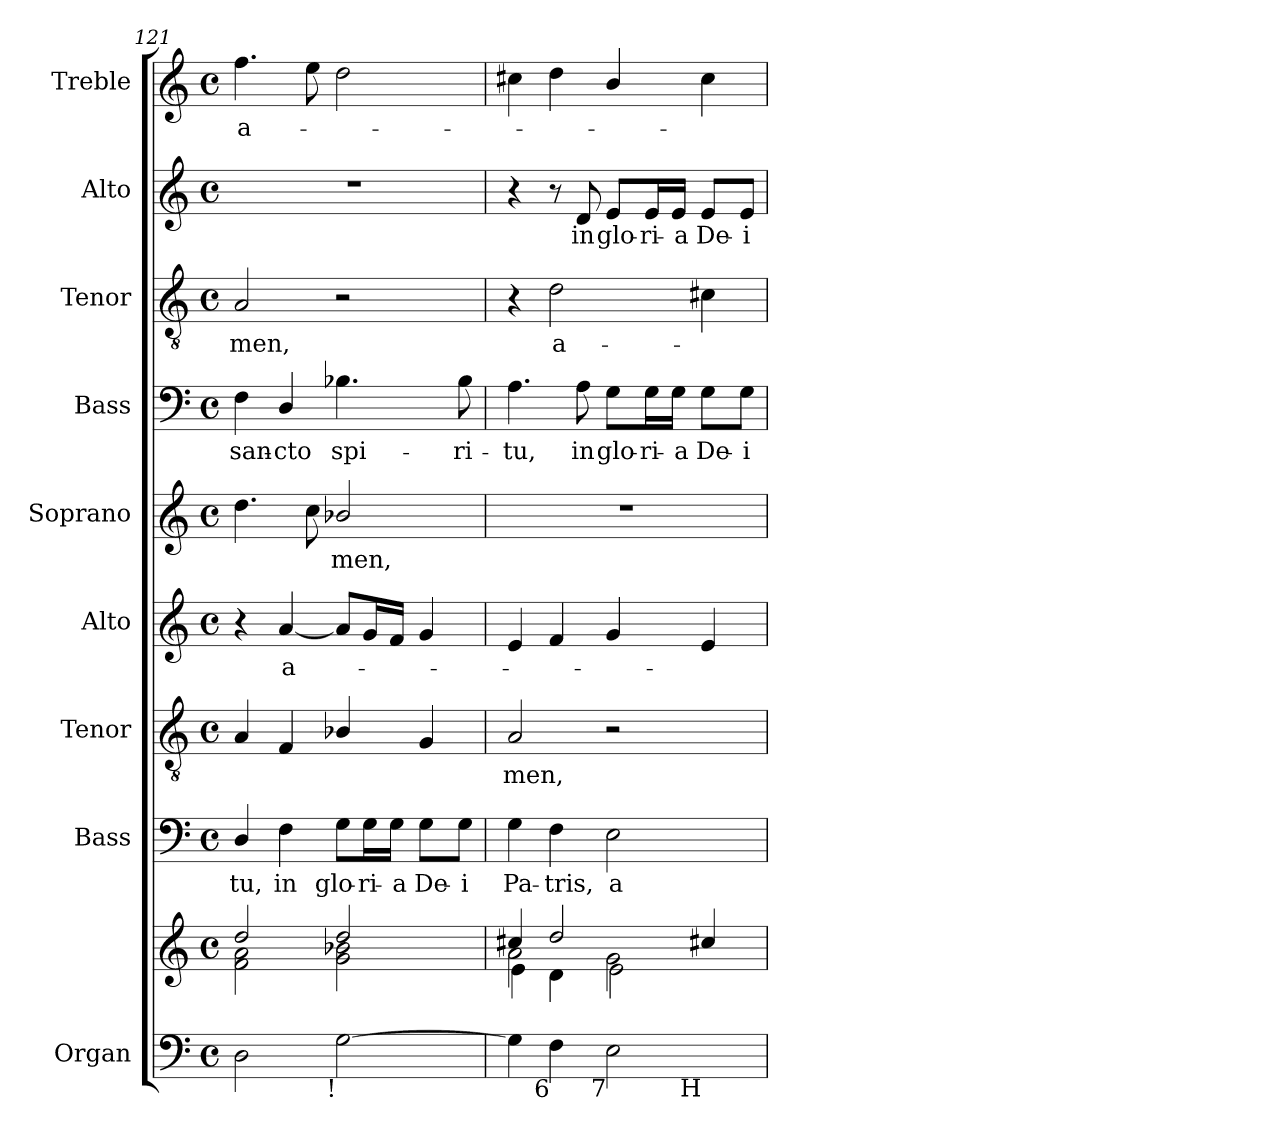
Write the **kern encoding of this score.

**kern	**kern	**kern	**text	**kern	**text	**kern	**text	**kern	**text	**kern	**text	**kern	**text	**kern	**text	**kern	**text
*part9	*part9	*part8	*part8	*part7	*part7	*part6	*part6	*part5	*part5	*part4	*part4	*part3	*part3	*part2	*part2	*part1	*part1
*staff10	*staff9	*staff8	*staff8	*staff7	*staff7	*staff6	*staff6	*staff5	*staff5	*staff4	*staff4	*staff3	*staff3	*staff2	*staff2	*staff1	*staff1
*I"Organ	*	*I"Bass	*	*I"Tenor	*	*I"Alto	*	*I"Soprano	*	*I"Bass	*	*I"Tenor	*	*I"Alto	*	*I"Treble	*
*I'Org.	*	*I'B.	*	*I'T.	*	*I'A.	*	*I'S.	*	*I'B.	*	*I'T.	*	*I'A.	*	*I'Tr.	*
!!LO:PB:g=z
*clefF4	*clefG2	*clefF4	*	*clefGv2	*	*clefG2	*	*clefG2	*	*clefF4	*	*clefGv2	*	*clefG2	*	*clefG2	*
*	*	*	*	*ITrd7c12	*	*	*	*	*	*	*	*ITrd7c12	*	*	*	*	*
*k[]	*k[]	*k[]	*	*k[]	*	*k[]	*	*k[]	*	*k[]	*	*k[]	*	*k[]	*	*k[]	*
*C:	*C:	*C:	*	*C:	*	*C:	*	*C:	*	*C:	*	*C:	*	*C:	*	*C:	*
*M4/4	*M4/4	*M4/4	*	*M4/4	*	*M4/4	*	*M4/4	*	*M4/4	*	*M4/4	*	*M4/4	*	*M4/4	*
*met(c)	*met(c)	*met(c)	*	*met(c)	*	*met(c)	*	*met(c)	*	*met(c)	*	*met(c)	*	*met(c)	*	*met(c)	*
=121	=121	=121	=121	=121	=121	=121	=121	=121	=121	=121	=121	=121	=121	=121	=121	=121	=121
*	*^	*	*	*	*	*	*	*	*	*	*	*	*	*	*	*	*
!	!	!	!	!LO:LY:b:color=#000000	!	!	!	!	!	!	!	!	!	!	!	!	!	!
!	!	!	!	!	!	!	!	!	!	!	!	!LO:LY:b:color=#000000	!	!	!	!	!	!
!	!	!	!	!	!	!	!	!	!	!	!	!	!	!LO:LY:b:color=#000000	!	!	!	!
!	!	!	!	!	!	!	!	!	!	!	!	!	!	!	!	!	!	!LO:LY:b:color=#000000
2Di\	2ddi/	2fi\ 2ai	4Di/	-tu,	4AAi/	.	4r	.	4.ddi\	.	4Fi\	san-	2AAi/	-men,	1r	.	4.ffi\	a-
!	!	!	!	!LO:LY:b:color=#000000	!	!	!	!	!	!	!	!	!	!	!	!	!	!
!	!	!	!	!	!	!	!	!LO:LY:b:color=#000000	!	!	!	!	!	!	!	!	!	!
!	!	!	!	!	!	!	!	!	!	!	!	!LO:LY:b:color=#000000	!	!	!	!	!	!
.	.	.	4Fi\	in	4FFi/	.	[4ai/	a-	.	.	4Di/	-cto	.	.	.	.	.	.
.	.	.	.	.	.	.	.	.	8cci\	.	.	.	.	.	.	.	8eei\	.
!	!	!	!	!LO:LY:b:color=#000000	!	!	!	!	!	!	!	!	!	!	!	!	!	!
!	!	!	!	!	!	!	!	!	!	!LO:LY:b:color=#000000	!	!	!	!	!	!	!	!
!LO:TX:b:rj:t=!	!	!	!	!	!	!	!	!	!	!	!	!	!	!	!	!	!	!
!	!	!	!	!	!	!	!	!	!	!	!	!LO:LY:b:color=#000000	!	!	!	!	!	!
[2Gi\	2ddi/	2gi\ 2b-Xi	8Gi\L	glo-	4BB-Xi/	.	8ai/L]	.	2b-Xi/	-men,	4.B-Xi\	spi-	2r	.	.	.	2ddi\	.
!	!	!	!	!LO:LY:b:color=#000000	!	!	!	!	!	!	!	!	!	!	!	!	!	!
.	.	.	16Gi\L	-ri-	.	.	16gi/L	.	.	.	.	.	.	.	.	.	.	.
!	!	!	!	!LO:LY:b:color=#000000	!	!	!	!	!	!	!	!	!	!	!	!	!	!
.	.	.	16Gi\JJ	-a	.	.	16fi/JJ	.	.	.	.	.	.	.	.	.	.	.
!	!	!	!	!LO:LY:b:color=#000000	!	!	!	!	!	!	!	!	!	!	!	!	!	!
.	.	.	8Gi\L	De-	4GGi/	.	4gi/	.	.	.	.	.	.	.	.	.	.	.
!	!	!	!	!LO:LY:b:color=#000000	!	!	!	!	!	!	!	!	!	!	!	!	!	!
!	!	!	!	!	!	!	!	!	!	!	!	!LO:LY:b:color=#000000	!	!	!	!	!	!
.	.	.	8Gi\J	-i	.	.	.	.	.	.	8B-i\	-ri-	.	.	.	.	.	.
=122	=122	=122	=122	=122	=122	=122	=122	=122	=122	=122	=122	=122	=122	=122	=122	=122	=122	=122
*	*	*^	*	*	*	*	*	*	*	*	*	*	*	*	*	*	*	*
!	!	!	!	!	!LO:LY:b:color=#000000	!	!	!	!	!	!	!	!	!	!	!	!	!	!
!	!	!	!	!	!	!	!LO:LY:b:color=#000000	!	!	!	!	!	!	!	!	!	!	!	!
!LO:TX:b:rj:t=F	!	!	!	!	!	!	!	!	!	!	!	!	!	!	!	!	!	!	!
!LO:TX:t=2	!	!	!	!	!	!	!	!	!	!	!	!	!	!	!	!	!	!	!
!	!	!	!	!	!	!	!	!	!	!	!	!	!LO:LY:b:color=#000000	!	!	!	!	!	!
*^	*	*	*	*	*	*	*	*	*	*	*	*	*	*	*	*	*	*	*
4Gi\]	2.ryy	4cc#Xi/	2ai\	4ei\	4Gi\	Pa-	2AAi/	-men,	4ei/	.	1r	.	4.Ai\	-tu,	4r	.	4r	.	4cc#Xi\	.
!	!	!	!	!	!	!LO:LY:b:color=#000000	!	!	!	!	!	!	!	!	!	!	!	!	!	!
!LO:TX:b:rj:t=6	!	!	!	!	!	!	!	!	!	!	!	!	!	!	!	!	!	!	!	!
!	!	!	!	!	!	!	!	!	!	!	!	!	!	!	!	!LO:LY:b:color=#000000	!	!	!	!
4Fi\	.	2ddi/	.	4di\	4Fi\	-tris,	.	.	4fi/	.	.	.	.	.	2Di\	a-	8r	.	4ddi\	.
!	!	!	!	!	!	!	!	!	!	!	!	!	!	!LO:LY:b:color=#000000	!	!	!	!	!	!
!	!	!	!	!	!	!	!	!	!	!	!	!	!	!	!	!	!	!LO:LY:b:color=#000000	!	!
.	.	.	.	.	.	.	.	.	.	.	.	.	8Ai\	in	.	.	8di/	in	.	.
!	!	!	!	!	!	!LO:LY:b:color=#000000	!	!	!	!	!	!	!	!	!	!	!	!	!	!
!	!	!	!	!	!	!	!	!	!	!	!	!	!	!LO:LY:b:color=#000000	!	!	!	!	!	!
!LO:TX:b:rj:t=7	!	!	!	!	!	!	!	!	!	!	!	!	!	!	!	!	!	!	!	!
!	!	!	!	!	!	!	!	!	!	!	!	!	!	!	!	!	!	!LO:LY:b:color=#000000	!	!
2Ei\	.	.	2gi\	2ei\	2Ei\	a-	2r	.	4gi/	.	.	.	8Gi\L	glo-	.	.	8ei/L	glo-	4bi/	.
!	!	!	!	!	!	!	!	!	!	!	!	!	!	!LO:LY:b:color=#000000	!	!	!	!	!	!
!	!	!	!	!	!	!	!	!	!	!	!	!	!	!	!	!	!	!LO:LY:b:color=#000000	!	!
.	.	.	.	.	.	.	.	.	.	.	.	.	16Gi\L	-ri-	.	.	16ei/L	-ri-	.	.
!	!	!	!	!	!	!	!	!	!	!	!	!	!	!LO:LY:b:color=#000000	!	!	!	!	!	!
!	!	!	!	!	!	!	!	!	!	!	!	!	!	!	!	!	!	!LO:LY:b:color=#000000	!	!
.	.	.	.	.	.	.	.	.	.	.	.	.	16Gi\JJ	-a	.	.	16ei/JJ	-a	.	.
!	!	!	!	!	!	!	!	!	!	!	!	!	!	!LO:LY:b:color=#000000	!	!	!	!	!	!
!	!LO:TX:b:rj:t=H	!	!	!	!	!	!	!	!	!	!	!	!	!	!	!	!	!	!	!
!	!	!	!	!	!	!	!	!	!	!	!	!	!	!	!	!	!	!LO:LY:b:color=#000000	!	!
.	4ryy	4cc#Xi/	.	.	.	.	.	.	4ei/	.	.	.	8Gi\L	De-	4C#Xi\	.	8ei/L	De-	4cc#i\	.
!	!	!	!	!	!	!	!	!	!	!	!	!	!	!LO:LY:b:color=#000000	!	!	!	!	!	!
!	!	!	!	!	!	!	!	!	!	!	!	!	!	!	!	!	!	!LO:LY:b:color=#000000	!	!
.	.	.	.	.	.	.	.	.	.	.	.	.	8Gi\J	-i	.	.	8ei/J	-i	.	.
*v	*v	*	*	*	*	*	*	*	*	*	*	*	*	*	*	*	*	*	*	*
*	*v	*v	*v	*	*	*	*	*	*	*	*	*	*	*	*	*	*	*	*
=	=	=	=	=	=	=	=	=	=	=	=	=	=	=	=	=	=
*-	*-	*-	*-	*-	*-	*-	*-	*-	*-	*-	*-	*-	*-	*-	*-	*-	*-
